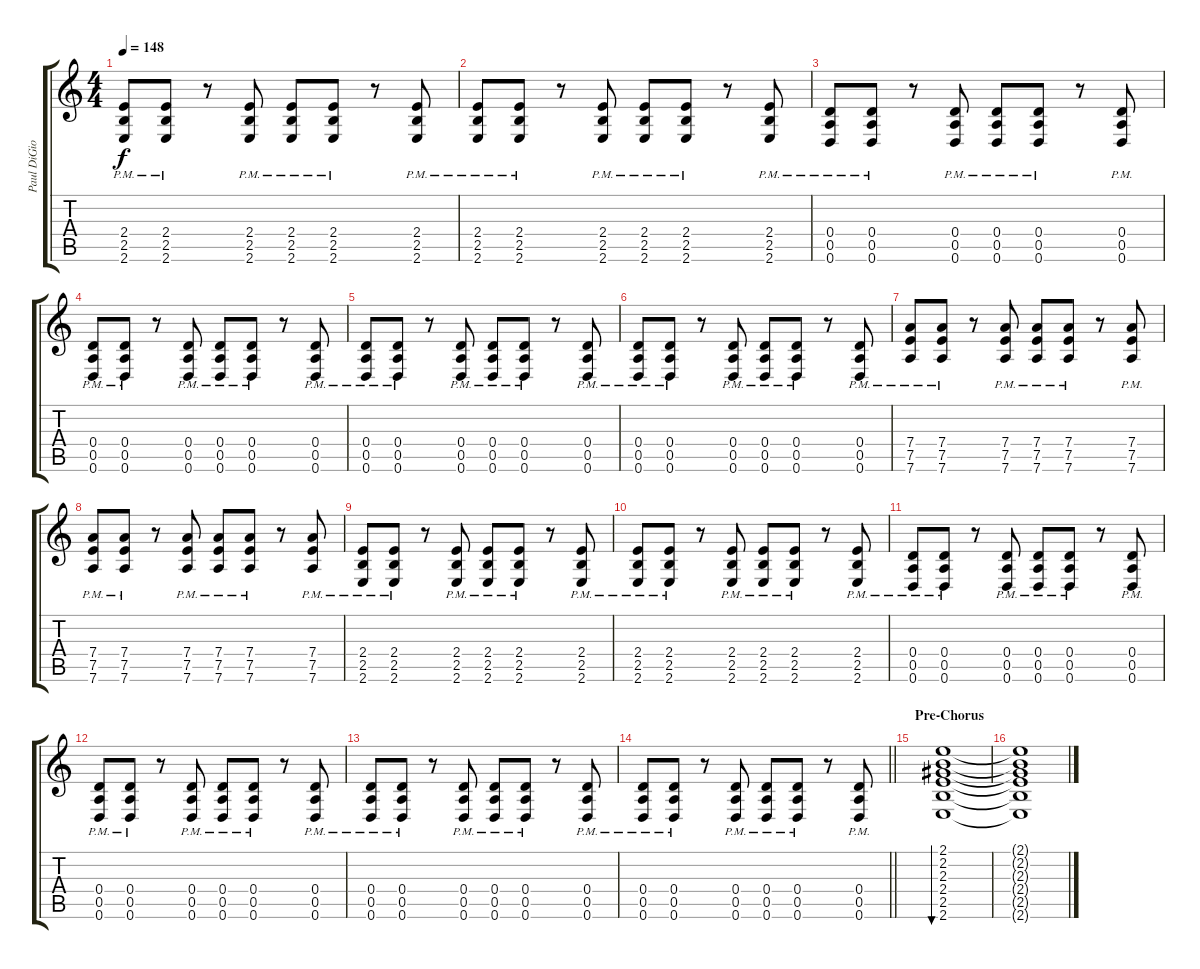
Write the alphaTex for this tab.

\track ("Paul DiGiovanni (Overdub Guitar)" "Paul DiGio") {instrument overdrivenguitar}
\staff {score tabs}
\tuning (D4 A3 Gb3 D3 A2 D2) {hide}
\ts (4 4)
\tempo 148
\clef g2
\ks c
(2.4{pm} 2.5{pm} 2.6{pm}).8{dy f} (2.4{pm} 2.5{pm} 2.6{pm}).8 r.8 (2.4{pm} 2.5{pm} 2.6{pm}).8 (2.4{pm} 2.5{pm} 2.6{pm}).8 (2.4{pm} 2.5{pm} 2.6{pm}).8 r.8 (2.4{pm} 2.5{pm} 2.6{pm}).8 |
(2.4{pm} 2.5{pm} 2.6{pm}).8 (2.4{pm} 2.5{pm} 2.6{pm}).8 r.8 (2.4{pm} 2.5{pm} 2.6{pm}).8 (2.4{pm} 2.5{pm} 2.6{pm}).8 (2.4{pm} 2.5{pm} 2.6{pm}).8 r.8 (2.4{pm} 2.5{pm} 2.6{pm}).8 |
(0.4{pm} 0.5{pm} 0.6{pm}).8 (0.4{pm} 0.5{pm} 0.6{pm}).8 r.8 (0.4{pm} 0.5{pm} 0.6{pm}).8 (0.4{pm} 0.5{pm} 0.6{pm}).8 (0.4{pm} 0.5{pm} 0.6{pm}).8 r.8 (0.4{pm} 0.5{pm} 0.6{pm}).8 |
(0.4{pm} 0.5{pm} 0.6{pm}).8 (0.4{pm} 0.5{pm} 0.6{pm}).8 r.8 (0.4{pm} 0.5{pm} 0.6{pm}).8 (0.4{pm} 0.5{pm} 0.6{pm}).8 (0.4{pm} 0.5{pm} 0.6{pm}).8 r.8 (0.4{pm} 0.5{pm} 0.6{pm}).8 |
(0.4{pm} 0.5{pm} 0.6{pm}).8 (0.4{pm} 0.5{pm} 0.6{pm}).8 r.8 (0.4{pm} 0.5{pm} 0.6{pm}).8 (0.4{pm} 0.5{pm} 0.6{pm}).8 (0.4{pm} 0.5{pm} 0.6{pm}).8 r.8 (0.4{pm} 0.5{pm} 0.6{pm}).8 |
(0.4{pm} 0.5{pm} 0.6{pm}).8 (0.4{pm} 0.5{pm} 0.6{pm}).8 r.8 (0.4{pm} 0.5{pm} 0.6{pm}).8 (0.4{pm} 0.5{pm} 0.6{pm}).8 (0.4{pm} 0.5{pm} 0.6{pm}).8 r.8 (0.4{pm} 0.5{pm} 0.6{pm}).8 |
(7.4{pm} 7.5{pm} 7.6{pm}).8 (7.4{pm} 7.5{pm} 7.6{pm}).8 r.8 (7.4{pm} 7.5{pm} 7.6{pm}).8 (7.4{pm} 7.5{pm} 7.6{pm}).8 (7.4{pm} 7.5{pm} 7.6{pm}).8 r.8 (7.4{pm} 7.5{pm} 7.6{pm}).8 |
(7.4{pm} 7.5{pm} 7.6{pm}).8 (7.4{pm} 7.5{pm} 7.6{pm}).8 r.8 (7.4{pm} 7.5{pm} 7.6{pm}).8 (7.4{pm} 7.5{pm} 7.6{pm}).8 (7.4{pm} 7.5{pm} 7.6{pm}).8 r.8 (7.4{pm} 7.5{pm} 7.6{pm}).8 |
(2.4{pm} 2.5{pm} 2.6{pm}).8 (2.4{pm} 2.5{pm} 2.6{pm}).8 r.8 (2.4{pm} 2.5{pm} 2.6{pm}).8 (2.4{pm} 2.5{pm} 2.6{pm}).8 (2.4{pm} 2.5{pm} 2.6{pm}).8 r.8 (2.4{pm} 2.5{pm} 2.6{pm}).8 |
(2.4{pm} 2.5{pm} 2.6{pm}).8 (2.4{pm} 2.5{pm} 2.6{pm}).8 r.8 (2.4{pm} 2.5{pm} 2.6{pm}).8 (2.4{pm} 2.5{pm} 2.6{pm}).8 (2.4{pm} 2.5{pm} 2.6{pm}).8 r.8 (2.4{pm} 2.5{pm} 2.6{pm}).8 |
(0.4{pm} 0.5{pm} 0.6{pm}).8 (0.4{pm} 0.5{pm} 0.6{pm}).8 r.8 (0.4{pm} 0.5{pm} 0.6{pm}).8 (0.4{pm} 0.5{pm} 0.6{pm}).8 (0.4{pm} 0.5{pm} 0.6{pm}).8 r.8 (0.4{pm} 0.5{pm} 0.6{pm}).8 |
(0.4{pm} 0.5{pm} 0.6{pm}).8 (0.4{pm} 0.5{pm} 0.6{pm}).8 r.8 (0.4{pm} 0.5{pm} 0.6{pm}).8 (0.4{pm} 0.5{pm} 0.6{pm}).8 (0.4{pm} 0.5{pm} 0.6{pm}).8 r.8 (0.4{pm} 0.5{pm} 0.6{pm}).8 |
(0.4{pm} 0.5{pm} 0.6{pm}).8 (0.4{pm} 0.5{pm} 0.6{pm}).8 r.8 (0.4{pm} 0.5{pm} 0.6{pm}).8 (0.4{pm} 0.5{pm} 0.6{pm}).8 (0.4{pm} 0.5{pm} 0.6{pm}).8 r.8 (0.4{pm} 0.5{pm} 0.6{pm}).8 |
\barLineRight lightlight
(0.4{pm} 0.5{pm} 0.6{pm}).8 (0.4{pm} 0.5{pm} 0.6{pm}).8 r.8 (0.4{pm} 0.5{pm} 0.6{pm}).8 (0.4{pm} 0.5{pm} 0.6{pm}).8 (0.4{pm} 0.5{pm} 0.6{pm}).8 r.8 (0.4{pm} 0.5{pm} 0.6{pm}).8 |
\section ("" "Pre-Chorus")
(2.1 2.2 2.3 2.4 2.5 2.6).1{bu 480 instrument electricguitarclean} |
(2.1{t} 2.2{t} 2.3{t} 2.4{t} 2.5{t} 2.6{t}).1
